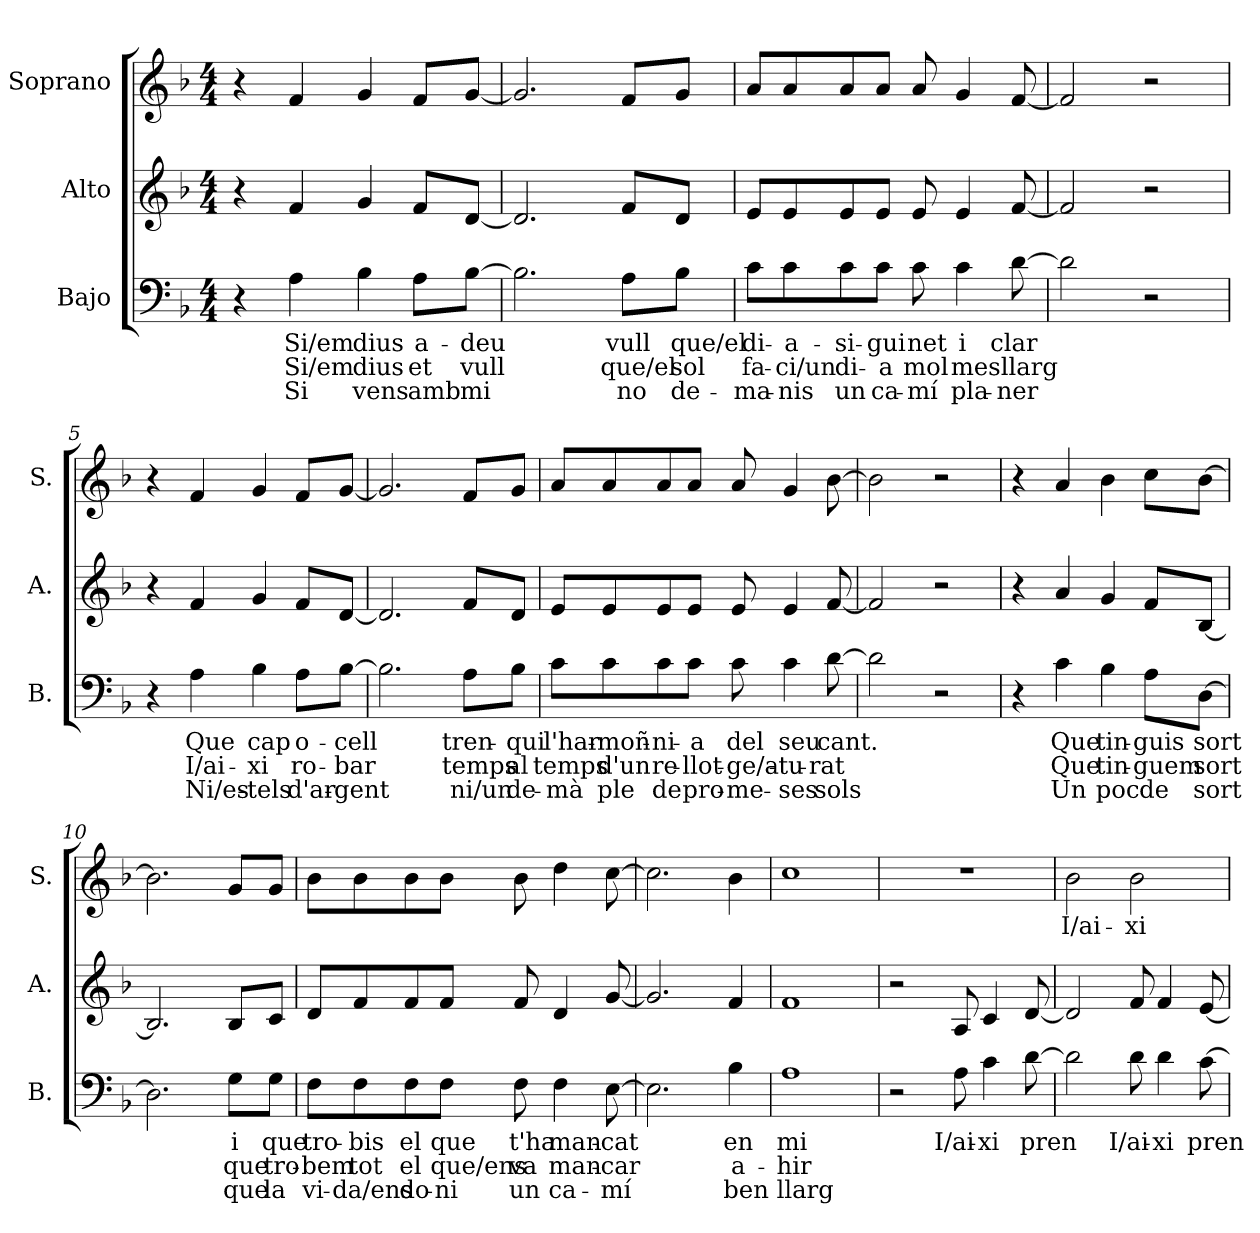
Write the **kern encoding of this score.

**kern	**text	**text	**text	**kern	**kern	**text
*part3	*part3	*part3	*part3	*part2	*part1	*part1
*staff3	*staff3	*staff3	*staff3	*staff2	*staff1	*staff1
*I"Bajo	*	*	*	*I"Alto	*I"Soprano	*
*I'B.	*	*	*	*I'A.	*I'S.	*
*clefF4	*	*	*	*clefG2	*clefG2	*
*k[b-]	*	*	*	*k[b-]	*k[b-]	*
*M4/4	*	*	*	*M4/4	*M4/4	*
*MM110	*	*	*	*MM110	*MM110	*
=1	=1	=1	=1	=1	=1	=1
4r	.	.	.	4r	4r	.
!	!LO:LY:b	!LO:LY:b	!LO:LY:b	!	!	!
4A\	Si/em	Si/em	Si	4f/	4f/	.
!	!LO:LY:b	!LO:LY:b	!LO:LY:b	!	!	!
4B-\	dius	dius	vens	4g/	4g/	.
!	!LO:LY:b	!LO:LY:b	!LO:LY:b	!	!	!
8A\L	a-	et	amb	8f/L	8f/L	.
!	!LO:LY:b	!LO:LY:b	!LO:LY:b	!	!	!
[8B-\J	-deu	vull	mi	[8d/J	[8g/J	.
=2	=2	=2	=2	=2	=2	=2
2.B-\]	.	.	.	2.d/]	2.g/]	.
!	!LO:LY:b	!LO:LY:b	!LO:LY:b	!	!	!
8A\L	vull	que/el	no	8f/L	8f/L	.
!	!LO:LY:b	!LO:LY:b	!LO:LY:b	!	!	!
8B-\J	que/el	sol	de-	8d/J	8g/J	.
=3	=3	=3	=3	=3	=3	=3
!	!LO:LY:b	!LO:LY:b	!LO:LY:b	!	!	!
8c\L	di-	fa-	-ma-	8e/L	8a/L	.
!	!LO:LY:b	!LO:LY:b	!LO:LY:b	!	!	!
8c\	-a-	-ci/un	-nis	8e/	8a/	.
!	!LO:LY:b	!LO:LY:b	!LO:LY:b	!	!	!
8c\	-si-	di-	un	8e/	8a/	.
!	!LO:LY:b	!LO:LY:b	!LO:LY:b	!	!	!
8c\J	-gui	-a	ca-	8e/J	8a/J	.
!	!LO:LY:b	!LO:LY:b	!LO:LY:b	!	!	!
8c\	net	mol	-mí	8e/	8a/	.
!	!LO:LY:b	!LO:LY:b	!LO:LY:b	!	!	!
4c\	i	mes	pla-	4e/	4g/	.
!	!LO:LY:b	!LO:LY:b	!LO:LY:b	!	!	!
[8d\	clar	llarg	-ner	[8f/	[8f/	.
=4	=4	=4	=4	=4	=4	=4
2d\]	.	.	.	2f/]	2f/]	.
2r	.	.	.	2r	2r	.
!!LO:LB:g=z
=5	=5	=5	=5	=5	=5	=5
4r	.	.	.	4r	4r	.
!	!LO:LY:b	!LO:LY:b	!LO:LY:b	!	!	!
4A\	Que	I/ai-	Ni/es-	4f/	4f/	.
!	!LO:LY:b	!LO:LY:b	!LO:LY:b	!	!	!
4B-\	cap	-xi	-tels	4g/	4g/	.
!	!LO:LY:b	!LO:LY:b	!LO:LY:b	!	!	!
8A\L	o-	ro-	d'ar-	8f/L	8f/L	.
!	!LO:LY:b	!LO:LY:b	!LO:LY:b	!	!	!
[8B-\J	-cell	-bar	-gent	[8d/J	[8g/J	.
=6	=6	=6	=6	=6	=6	=6
2.B-\]	.	.	.	2.d/]	2.g/]	.
!	!LO:LY:b	!LO:LY:b	!LO:LY:b	!	!	!
8A\L	tren-	temps	ni/un	8f/L	8f/L	.
!	!LO:LY:b	!LO:LY:b	!LO:LY:b	!	!	!
8B-\J	-qui	al	de-	8d/J	8g/J	.
=7	=7	=7	=7	=7	=7	=7
!	!LO:LY:b	!LO:LY:b	!LO:LY:b	!	!	!
8c\L	l'har-	temps	-mà	8e/L	8a/L	.
!	!LO:LY:b	!LO:LY:b	!LO:LY:b	!	!	!
8c\	-moñ-	d'un	ple	8e/	8a/	.
!	!LO:LY:b	!LO:LY:b	!LO:LY:b	!	!	!
8c\	-ni-	re-	de	8e/	8a/	.
!	!LO:LY:b	!LO:LY:b	!LO:LY:b	!	!	!
8c\J	-a	-llot-	pro-	8e/J	8a/J	.
!	!LO:LY:b	!LO:LY:b	!LO:LY:b	!	!	!
8c\	del	-ge/a-	-me-	8e/	8a/	.
!	!LO:LY:b	!LO:LY:b	!LO:LY:b	!	!	!
4c\	seu	-tu-	-ses	4e/	4g/	.
!	!LO:LY:b	!LO:LY:b	!LO:LY:b	!	!	!
[8d\	cant.	-rat	sols	[8f/	[8b-\	.
=8	=8	=8	=8	=8	=8	=8
2d\]	.	.	.	2f/]	2b-\]	.
2r	.	.	.	2r	2r	.
!!LO:LB:g=z
=9	=9	=9	=9	=9	=9	=9
4r	.	.	.	4r	4r	.
!	!LO:LY:b	!LO:LY:b	!LO:LY:b	!	!	!
4c\	Que	Que	Un	4a/	4a/	.
!	!LO:LY:b	!LO:LY:b	!LO:LY:b	!	!	!
4B-\	tin-	tin-	poc	4g/	4b-\	.
!	!LO:LY:b	!LO:LY:b	!LO:LY:b	!	!	!
8A\L	-guis	-guem	de	8f/L	8cc\L	.
!	!LO:LY:b	!LO:LY:b	!LO:LY:b	!	!	!
[8D\J	sort	sort	sort	[8B-/J	[8b-\J	.
=10	=10	=10	=10	=10	=10	=10
2.D\]	.	.	.	2.B-/]	2.b-\]	.
!	!LO:LY:b	!LO:LY:b	!LO:LY:b	!	!	!
8G\L	i	que	que	8B-/L	8g/L	.
!	!LO:LY:b	!LO:LY:b	!LO:LY:b	!	!	!
8G\J	que	tro-	la	8c/J	8g/J	.
=11	=11	=11	=11	=11	=11	=11
!	!LO:LY:b	!LO:LY:b	!LO:LY:b	!	!	!
8F\L	tro-	-bem	vi-	8d/L	8b-\L	.
!	!LO:LY:b	!LO:LY:b	!LO:LY:b	!	!	!
8F\	-bis	tot	-da/ens	8f/	8b-\	.
!	!LO:LY:b	!LO:LY:b	!LO:LY:b	!	!	!
8F\	el	el	do-	8f/	8b-\	.
!	!LO:LY:b	!LO:LY:b	!LO:LY:b	!	!	!
8F\J	que	que/ens	-ni	8f/J	8b-\J	.
!	!LO:LY:b	!LO:LY:b	!LO:LY:b	!	!	!
8F\	t'ha	va	un	8f/	8b-\	.
!	!LO:LY:b	!LO:LY:b	!LO:LY:b	!	!	!
4F\	man-	man-	ca-	4d/	4dd\	.
!	!LO:LY:b	!LO:LY:b	!LO:LY:b	!	!	!
[8E\	-cat	-car	-mí	[8g/	[8cc\	.
=12	=12	=12	=12	=12	=12	=12
2.E\]	.	.	.	2.g/]	2.cc\]	.
!	!LO:LY:b	!LO:LY:b	!LO:LY:b	!	!	!
4B-\	en	a-	ben	4f/	4b-\	.
=13	=13	=13	=13	=13	=13	=13
!	!LO:LY:b	!LO:LY:b	!LO:LY:b	!	!	!
1A	mi	-hir	llarg	1f	1cc	.
!!LO:LB:g=z
=14	=14	=14	=14	=14	=14	=14
2r	.	.	.	2r	1r	.
!	!LO:LY:b	!	!	!	!	!
8A\	I/ai-	.	.	8A/	.	.
!	!LO:LY:b	!	!	!	!	!
4c\	-xi	.	.	4c/	.	.
!	!LO:LY:b	!	!	!	!	!
[8d\	pren	.	.	[8d/	.	.
=15	=15	=15	=15	=15	=15	=15
!	!	!	!	!	!	!LO:LY:b
2d\]	.	.	.	2d/]	2b-\	I/ai-
!	!LO:LY:b	!	!	!	!	!LO:LY:b
8d\	I/ai-	.	.	8f/	2b-\	-xi
!	!LO:LY:b	!	!	!	!	!
4d\	-xi	.	.	4f/	.	.
!	!LO:LY:b	!	!	!	!	!
[8c\	pren	.	.	[8e/	.	.
=	=	=	=	=	=	=
*-	*-	*-	*-	*-	*-	*-
